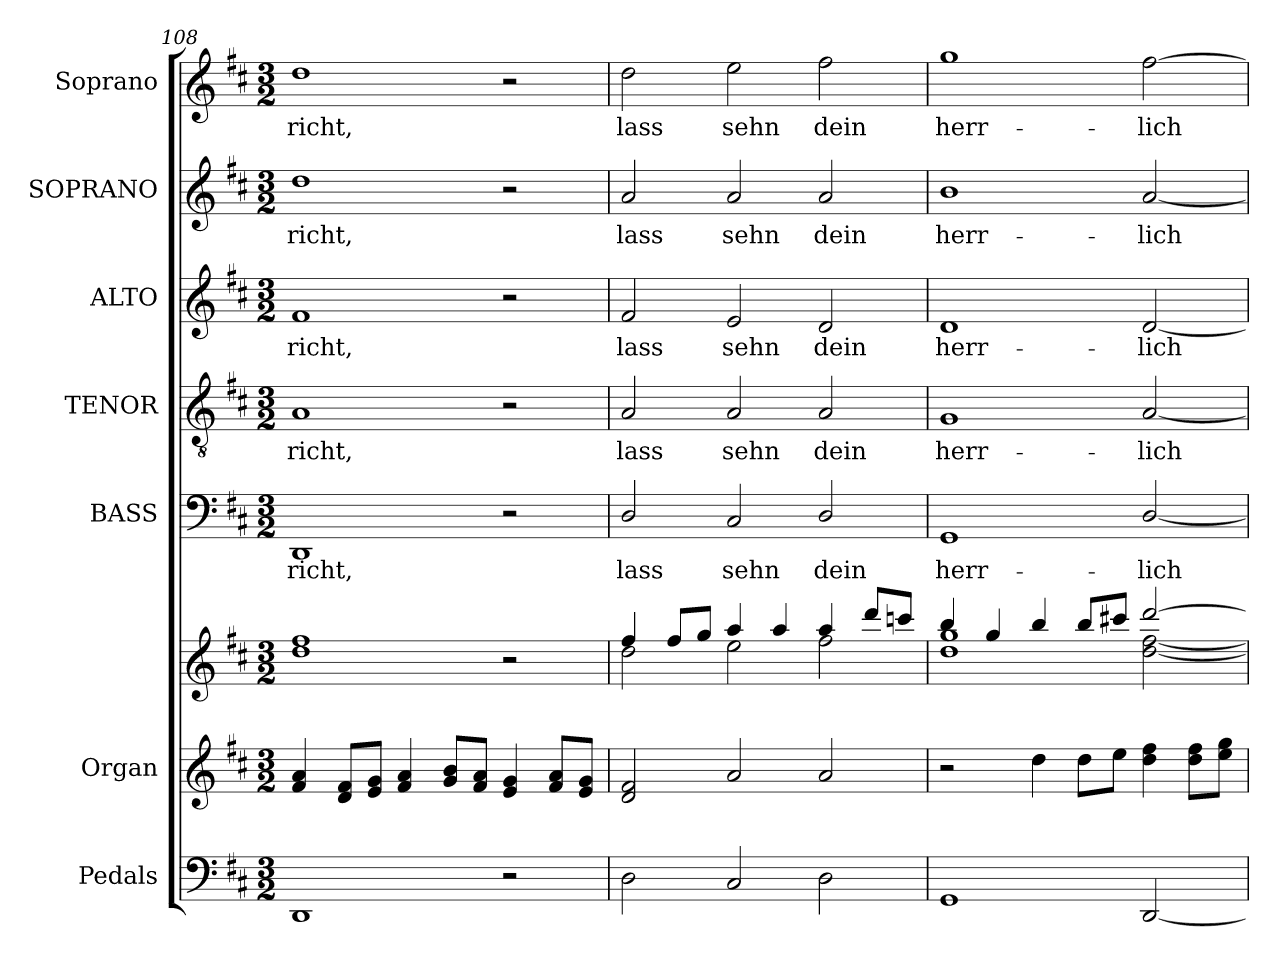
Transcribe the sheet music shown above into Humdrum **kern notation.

**kern	**kern	**kern	**kern	**text	**kern	**text	**kern	**text	**kern	**text	**kern	**text
*part7	*part6	*part6	*part5	*part5	*part4	*part4	*part3	*part3	*part2	*part2	*part1	*part1
*staff8	*staff7	*staff6	*staff5	*staff5	*staff4	*staff4	*staff3	*staff3	*staff2	*staff2	*staff1	*staff1
*I"Pedals	*I"Organ	*	*I"BASS	*	*I"TENOR	*	*I"ALTO	*	*I"SOPRANO	*	*I"Soprano	*
*I'Ped.	*I'Org.	*	*I'B.	*	*I'T.	*	*I'A.	*	*I'S.	*	*I'S.	*
*clefF4	*clefG2	*clefG2	*clefF4	*	*clefGv2	*	*clefG2	*	*clefG2	*	*clefG2	*
*	*	*	*	*	*ITrd7c12	*	*	*	*	*	*	*
*k[f#c#]	*k[f#c#]	*k[f#c#]	*k[f#c#]	*	*k[f#c#]	*	*k[f#c#]	*	*k[f#c#]	*	*k[f#c#]	*
*D:	*D:	*D:	*D:	*	*D:	*	*D:	*	*D:	*	*D:	*
*M3/2	*M3/2	*M3/2	*M3/2	*	*M3/2	*	*M3/2	*	*M3/2	*	*M3/2	*
=108	=108	=108	=108	=108	=108	=108	=108	=108	=108	=108	=108	=108
!	!	!	!	!LO:LY:b:color=#000000	!	!	!	!	!	!	!	!
!	!	!	!	!	!	!LO:LY:b:color=#000000	!	!	!	!	!	!
!	!	!	!	!	!	!	!	!LO:LY:b:color=#000000	!	!	!	!
!	!	!	!	!	!	!	!	!	!	!LO:LY:b:color=#000000	!	!
!	!	!	!	!	!	!	!	!	!	!	!	!LO:LY:b:color=#000000
1DDi	4f#i/ 4ai	1ddi 1ff#i	1DDi	richt,	1AAi	richt,	1f#i	richt,	1ddi	-richt,	1ddi	richt,
.	8di/ 8f#iL	.	.	.	.	.	.	.	.	.	.	.
.	8ei/ 8giJ	.	.	.	.	.	.	.	.	.	.	.
.	4f#i/ 4ai	.	.	.	.	.	.	.	.	.	.	.
.	8gi/ 8biL	.	.	.	.	.	.	.	.	.	.	.
.	8f#i/ 8aiJ	.	.	.	.	.	.	.	.	.	.	.
2r	4ei/ 4gi	2r	2r	.	2r	.	2r	.	2r	.	2r	.
.	8f#i/ 8aiL	.	.	.	.	.	.	.	.	.	.	.
.	8ei/ 8giJ	.	.	.	.	.	.	.	.	.	.	.
=109	=109	=109	=109	=109	=109	=109	=109	=109	=109	=109	=109	=109
*	*	*^	*	*	*	*	*	*	*	*	*	*
!	!	!	!	!	!LO:LY:b:color=#000000	!	!	!	!	!	!	!	!
!	!	!	!	!	!	!	!LO:LY:b:color=#000000	!	!	!	!	!	!
!	!	!	!	!	!	!	!	!	!LO:LY:b:color=#000000	!	!	!	!
!	!	!	!	!	!	!	!	!	!	!	!LO:LY:b:color=#000000	!	!
!	!	!	!	!	!	!	!	!	!	!	!	!	!LO:LY:b:color=#000000
2Di\	2di/ 2f#i	4ff#i/	2ddi\	2Di/	lass	2AAi/	lass	2f#i/	lass	2ai/	lass	2ddi\	lass
.	.	8ff#i/L	.	.	.	.	.	.	.	.	.	.	.
.	.	8ggi/J	.	.	.	.	.	.	.	.	.	.	.
!	!	!	!	!	!LO:LY:b:color=#000000	!	!	!	!	!	!	!	!
!	!	!	!	!	!	!	!LO:LY:b:color=#000000	!	!	!	!	!	!
!	!	!	!	!	!	!	!	!	!LO:LY:b:color=#000000	!	!	!	!
!	!	!	!	!	!	!	!	!	!	!	!LO:LY:b:color=#000000	!	!
!	!	!	!	!	!	!	!	!	!	!	!	!	!LO:LY:b:color=#000000
2C#i/	2ai/	4aai/	2eei\	2C#i/	sehn	2AAi/	sehn	2ei/	sehn	2ai/	sehn	2eei\	sehn
.	.	4aai/	.	.	.	.	.	.	.	.	.	.	.
!	!	!	!	!	!LO:LY:b:color=#000000	!	!	!	!	!	!	!	!
!	!	!	!	!	!	!	!LO:LY:b:color=#000000	!	!	!	!	!	!
!	!	!	!	!	!	!	!	!	!LO:LY:b:color=#000000	!	!	!	!
!	!	!	!	!	!	!	!	!	!	!	!LO:LY:b:color=#000000	!	!
!	!	!	!	!	!	!	!	!	!	!	!	!	!LO:LY:b:color=#000000
2Di\	2ai/	4aai/	2ff#i\	2Di/	dein	2AAi/	dein	2di/	dein	2ai/	dein	2ff#i\	dein
.	.	8dddi/L	.	.	.	.	.	.	.	.	.	.	.
.	.	8cccni/J	.	.	.	.	.	.	.	.	.	.	.
!!LO:LB:g=z
=110	=110	=110	=110	=110	=110	=110	=110	=110	=110	=110	=110	=110	=110
!	!	!	!	!	!LO:LY:b:color=#000000	!	!	!	!	!	!	!	!
!	!	!	!	!	!	!	!LO:LY:b:color=#000000	!	!	!	!	!	!
!	!	!	!	!	!	!	!	!	!LO:LY:b:color=#000000	!	!	!	!
!	!	!	!	!	!	!	!	!	!	!	!LO:LY:b:color=#000000	!	!
!	!	!	!	!	!	!	!	!	!	!	!	!	!LO:LY:b:color=#000000
1GGi	2r	4bbi/	1ddi 1ggi	1GGi	herr-	1GGi	herr-	1di	herr-	1bi	herr-	1ggi	herr-
.	.	4ggi/	.	.	.	.	.	.	.	.	.	.	.
.	4ddi\	4bbi/	.	.	.	.	.	.	.	.	.	.	.
.	8ddi\L	8bbi/L	.	.	.	.	.	.	.	.	.	.	.
.	8eei\J	8ccc#Xi/J	.	.	.	.	.	.	.	.	.	.	.
!	!	!	!	!	!LO:LY:b:color=#000000	!	!	!	!	!	!	!	!
!	!	!	!	!	!	!	!LO:LY:b:color=#000000	!	!	!	!	!	!
!	!	!	!	!	!	!	!	!	!LO:LY:b:color=#000000	!	!	!	!
!	!	!	!	!	!	!	!	!	!	!	!LO:LY:b:color=#000000	!	!
!	!	!	!	!	!	!	!	!	!	!	!	!	!LO:LY:b:color=#000000
[2DDi/	4ddi\ 4ff#i	[2dddi/	[2ddi\ [2ff#i	[2Di/	-lich	[2AAi/	-lich	[2di/	-lich	[2ai/	-lich	[2ff#i\	-lich
.	8ddi\ 8ff#iL	.	.	.	.	.	.	.	.	.	.	.	.
.	8eei\ 8ggiJ	.	.	.	.	.	.	.	.	.	.	.	.
*	*	*v	*v	*	*	*	*	*	*	*	*	*	*
=	=	=	=	=	=	=	=	=	=	=	=	=
*-	*-	*-	*-	*-	*-	*-	*-	*-	*-	*-	*-	*-
